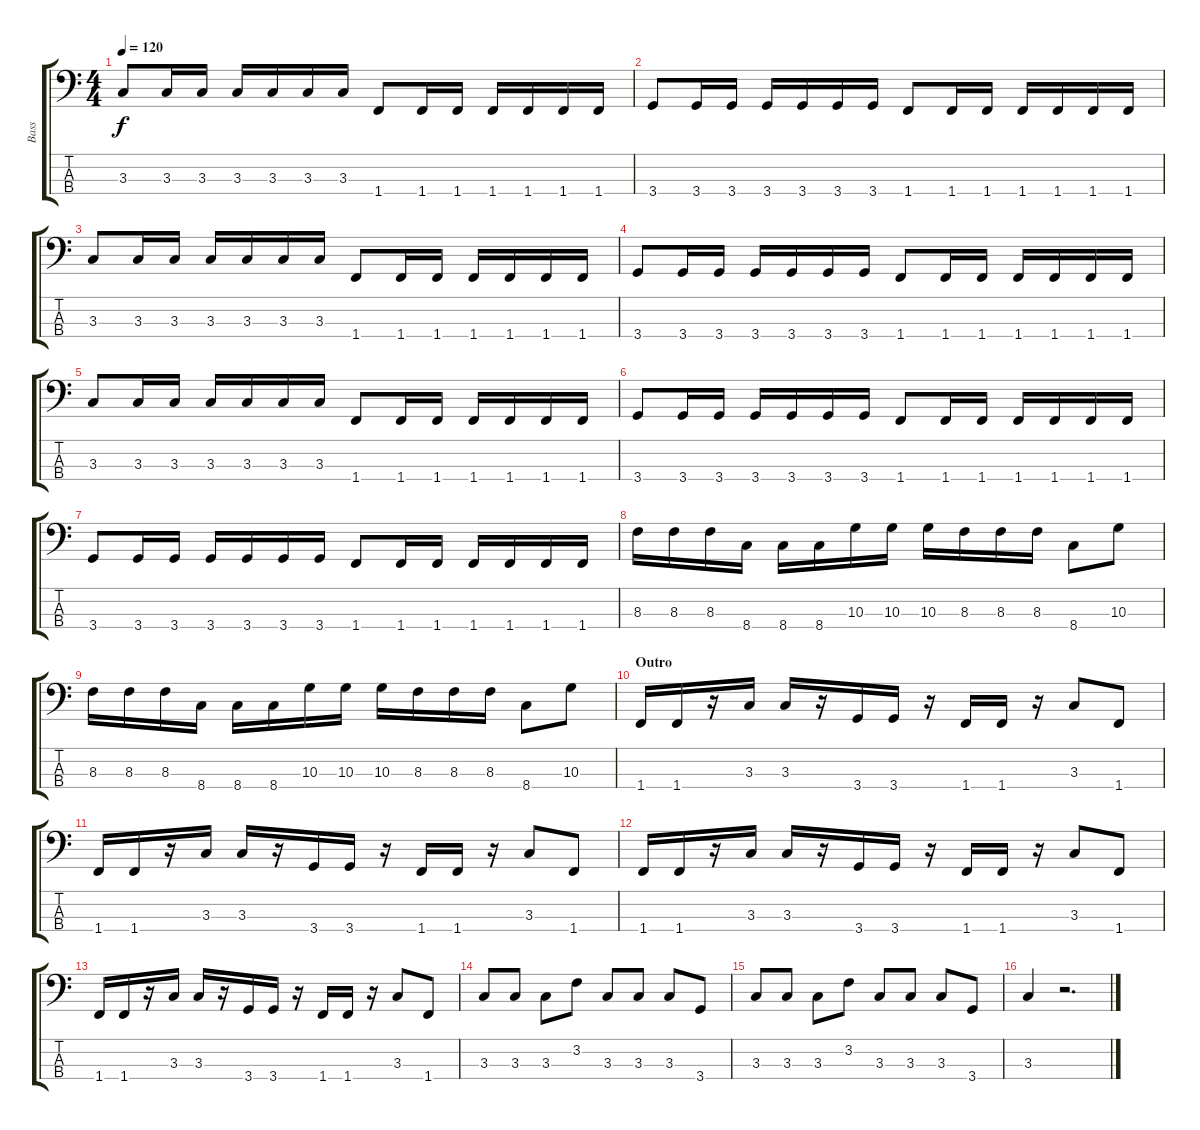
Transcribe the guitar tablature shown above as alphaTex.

\track ("Bass" "Bass") {instrument slapbass2}
\staff {score tabs}
\tuning (G2 D2 A1 E1) {hide}
\ts (4 4)
\tempo 120
\clef f4
\ks c
3.3.8{dy f} 3.3.16 3.3.16 3.3.16 3.3.16 3.3.16 3.3.16 1.4.8 1.4.16 1.4.16 1.4.16 1.4.16 1.4.16 1.4.16 |
3.4.8 3.4.16 3.4.16 3.4.16 3.4.16 3.4.16 3.4.16 1.4.8 1.4.16 1.4.16 1.4.16 1.4.16 1.4.16 1.4.16 |
3.3.8 3.3.16 3.3.16 3.3.16 3.3.16 3.3.16 3.3.16 1.4.8 1.4.16 1.4.16 1.4.16 1.4.16 1.4.16 1.4.16 |
3.4.8 3.4.16 3.4.16 3.4.16 3.4.16 3.4.16 3.4.16 1.4.8 1.4.16 1.4.16 1.4.16 1.4.16 1.4.16 1.4.16 |
3.3.8 3.3.16 3.3.16 3.3.16 3.3.16 3.3.16 3.3.16 1.4.8 1.4.16 1.4.16 1.4.16 1.4.16 1.4.16 1.4.16 |
3.4.8 3.4.16 3.4.16 3.4.16 3.4.16 3.4.16 3.4.16 1.4.8 1.4.16 1.4.16 1.4.16 1.4.16 1.4.16 1.4.16 |
3.4.8 3.4.16 3.4.16 3.4.16 3.4.16 3.4.16 3.4.16 1.4.8 1.4.16 1.4.16 1.4.16 1.4.16 1.4.16 1.4.16 |
8.3.16 8.3.16 8.3.16 8.4.16 8.4.16 8.4.16 10.3.16 10.3.16 10.3.16 8.3.16 8.3.16 8.3.16 8.4.8 10.3.8 |
8.3.16 8.3.16 8.3.16 8.4.16 8.4.16 8.4.16 10.3.16 10.3.16 10.3.16 8.3.16 8.3.16 8.3.16 8.4.8 10.3.8 |
\section ("" "Outro")
1.4.16 1.4.16 r.16 3.3.16 3.3.16 r.16 3.4.16 3.4.16 r.16 1.4.16 1.4.16 r.16 3.3.8 1.4.8 |
1.4.16 1.4.16 r.16 3.3.16 3.3.16 r.16 3.4.16 3.4.16 r.16 1.4.16 1.4.16 r.16 3.3.8 1.4.8 |
1.4.16 1.4.16 r.16 3.3.16 3.3.16 r.16 3.4.16 3.4.16 r.16 1.4.16 1.4.16 r.16 3.3.8 1.4.8 |
1.4.16 1.4.16 r.16 3.3.16 3.3.16 r.16 3.4.16 3.4.16 r.16 1.4.16 1.4.16 r.16 3.3.8 1.4.8 |
3.3.8 3.3.8 3.3.8 3.2.8 3.3.8 3.3.8 3.3.8 3.4.8 |
3.3.8 3.3.8 3.3.8 3.2.8 3.3.8 3.3.8 3.3.8 3.4.8 |
3.3.4 r.2{d}
